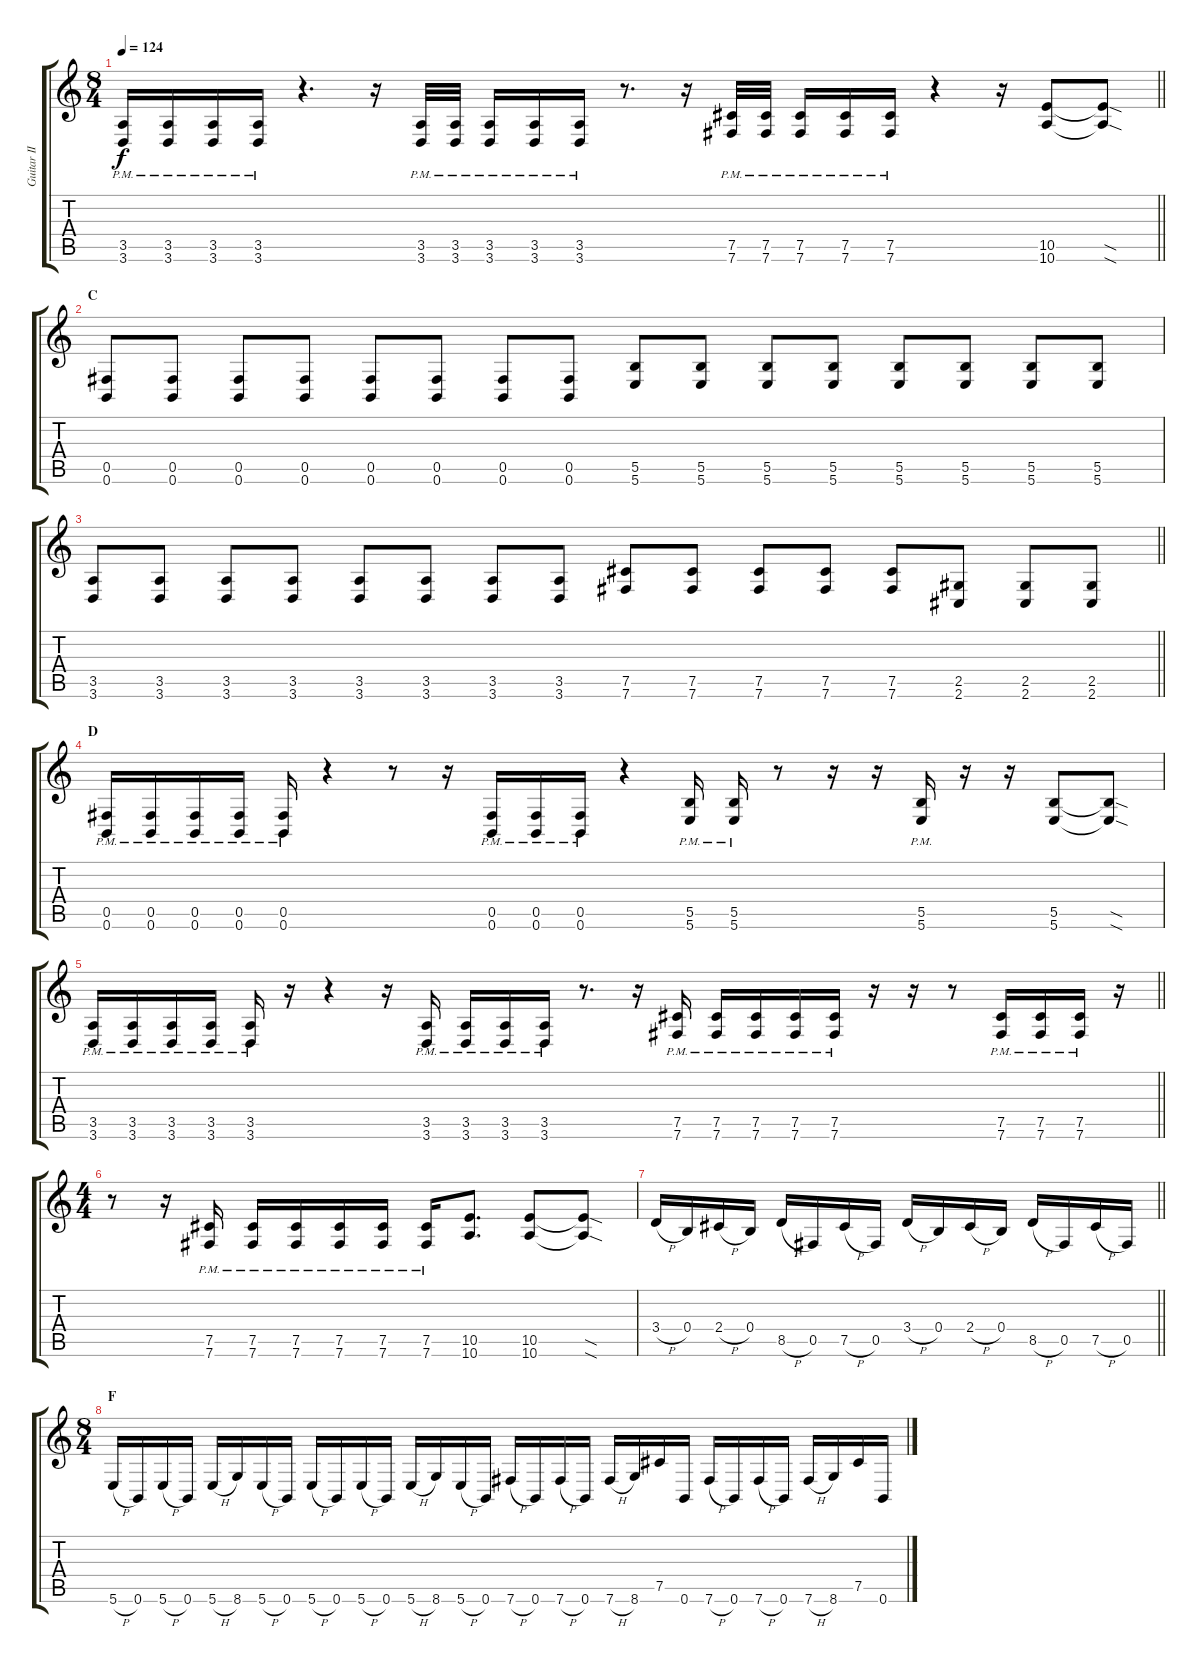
\track ("Guitar II" "Guitar II") {instrument distortionguitar}
\staff {score tabs}
\tuning (Db4 Ab3 E3 B2 Gb2 B1) {hide}
\ts (8 4)
\tempo 124
\clef g2
\barLineRight lightlight
\ks c
(3.5{pm} 3.6{pm}).16{dy f} (3.5{pm} 3.6{pm}).16 (3.5{pm} 3.6{pm}).16 (3.5{pm} 3.6{pm}).16 r.4{d} r.16 (3.5{pm} 3.6{pm}).32 (3.5{pm} 3.6{pm}).32 (3.5{pm} 3.6{pm}).16 (3.5{pm} 3.6{pm}).16 (3.5{pm} 3.6{pm}).16 r.8{d} r.16 (7.5{pm} 7.6{pm}).32 (7.5{pm} 7.6{pm}).32 (7.5{pm} 7.6{pm}).16 (7.5{pm} 7.6{pm}).16 (7.5{pm} 7.6{pm}).16 r.4 r.16 (10.5 10.6).8 (10.5{sod t} 10.6{sod t}).8 |
\section ("" "C")
(0.5 0.6).8 (0.5 0.6).8 (0.5 0.6).8 (0.5 0.6).8 (0.5 0.6).8 (0.5 0.6).8 (0.5 0.6).8 (0.5 0.6).8 (5.5 5.6).8 (5.5 5.6).8 (5.5 5.6).8 (5.5 5.6).8 (5.5 5.6).8 (5.5 5.6).8 (5.5 5.6).8 (5.5 5.6).8 |
\barLineRight lightlight
(3.5 3.6).8 (3.5 3.6).8 (3.5 3.6).8 (3.5 3.6).8 (3.5 3.6).8 (3.5 3.6).8 (3.5 3.6).8 (3.5 3.6).8 (7.5 7.6).8 (7.5 7.6).8 (7.5 7.6).8 (7.5 7.6).8 (7.5 7.6).8 (2.5 2.6).8 (2.5 2.6).8 (2.5 2.6).8 |
\section ("" "D")
(0.5{pm} 0.6{pm}).16 (0.5{pm} 0.6{pm}).16 (0.5{pm} 0.6{pm}).16 (0.5{pm} 0.6{pm}).16 (0.5{pm} 0.6{pm}).16 r.4 r.8 r.16 (0.5{pm} 0.6{pm}).16 (0.5{pm} 0.6{pm}).16 (0.5{pm} 0.6{pm}).16 r.4 (5.5{pm} 5.6{pm}).16 (5.5{pm} 5.6{pm}).16 r.8 r.16 r.16 (5.5{pm} 5.6{pm}).16 r.16 r.16 (5.5 5.6).8 (5.5{sod t} 5.6{sod t}).8 |
\barLineRight lightlight
(3.5{pm} 3.6{pm}).16 (3.5{pm} 3.6{pm}).16 (3.5{pm} 3.6{pm}).16 (3.5{pm} 3.6{pm}).16 (3.5{pm} 3.6{pm}).16 r.16 r.4 r.16 (3.5{pm} 3.6{pm}).16 (3.5{pm} 3.6{pm}).16 (3.5{pm} 3.6{pm}).16 (3.5{pm} 3.6{pm}).16 r.8{d} r.16 (7.5{pm} 7.6{pm}).16 (7.5{pm} 7.6{pm}).16 (7.5{pm} 7.6{pm}).16 (7.5{pm} 7.6{pm}).16 (7.5{pm} 7.6{pm}).16 r.16 r.16 r.8 (7.5{pm} 7.6{pm}).16 (7.5{pm} 7.6{pm}).16 (7.5{pm} 7.6{pm}).16 r.16 |
\ts (4 4)
r.8 r.16 (7.5{pm} 7.6{pm}).16 (7.5{pm} 7.6{pm}).16 (7.5{pm} 7.6{pm}).16 (7.5{pm} 7.6{pm}).16 (7.5{pm} 7.6{pm}).16 (7.5{pm} 7.6{pm}).16 (10.5 10.6).8{d} (10.5 10.6).8 (10.5{sod t} 10.6{sod t}).8 |
\barLineRight lightlight
3.4{h}.16 0.4.16 2.4{h}.16 0.4.16 8.5{h}.16 0.5.16 7.5{h}.16 0.5.16 3.4{h}.16 0.4.16 2.4{h}.16 0.4.16 8.5{h}.16 0.5.16 7.5{h}.16 0.5.16 |
\ts (8 4)
\section ("" "F")
5.6{h}.16 0.6.16 5.6{h}.16 0.6.16 5.6{h}.16 8.6.16 5.6{h}.16 0.6.16 5.6{h}.16 0.6.16 5.6{h}.16 0.6.16 5.6{h}.16 8.6.16 5.6{h}.16 0.6.16 7.6{h}.16 0.6.16 7.6{h}.16 0.6.16 7.6{h}.16 8.6.16 7.5.16 0.6.16 7.6{h}.16 0.6.16 7.6{h}.16 0.6.16 7.6{h}.16 8.6.16 7.5.16 0.6.16
